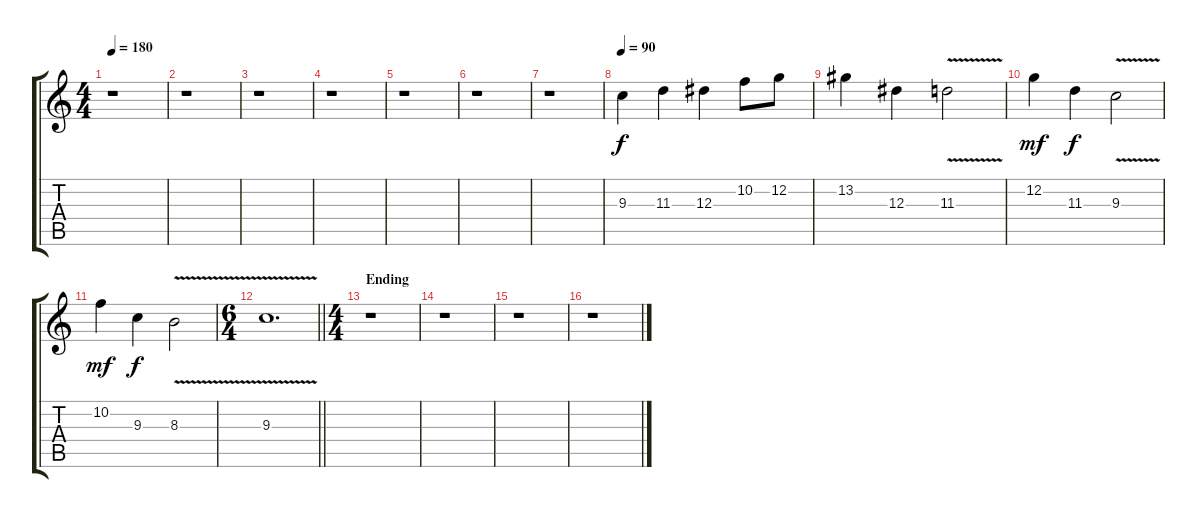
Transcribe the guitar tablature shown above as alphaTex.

\track "" {instrument overdrivenguitar}
\staff {score tabs}
\tuning (C4 G3 Eb3 Bb2 F2 C2) {hide}
\ts (4 4)
\tempo 180
\clef g2
\ks c
r.1{dy f} |
r.1 |
r.1 |
r.1 |
r.1 |
r.1 |
r.1 |
\tempo 90
9.3.4{balance 2} 11.3.4 12.3.4 10.2.8 12.2.8 |
13.2.4 12.3.4 11.3{v}.2 |
12.2.4{dy mf} 11.3.4{dy f} 9.3{v}.2 |
10.2.4{dy mf} 9.3.4{dy f} 8.3{v}.2 |
\ts (6 4)
\barLineRight lightlight
9.3{v}.1{d volume 5} |
\ts (4 4)
\section ("" "Ending")
r.1 |
r.1 |
r.1 |
r.1
